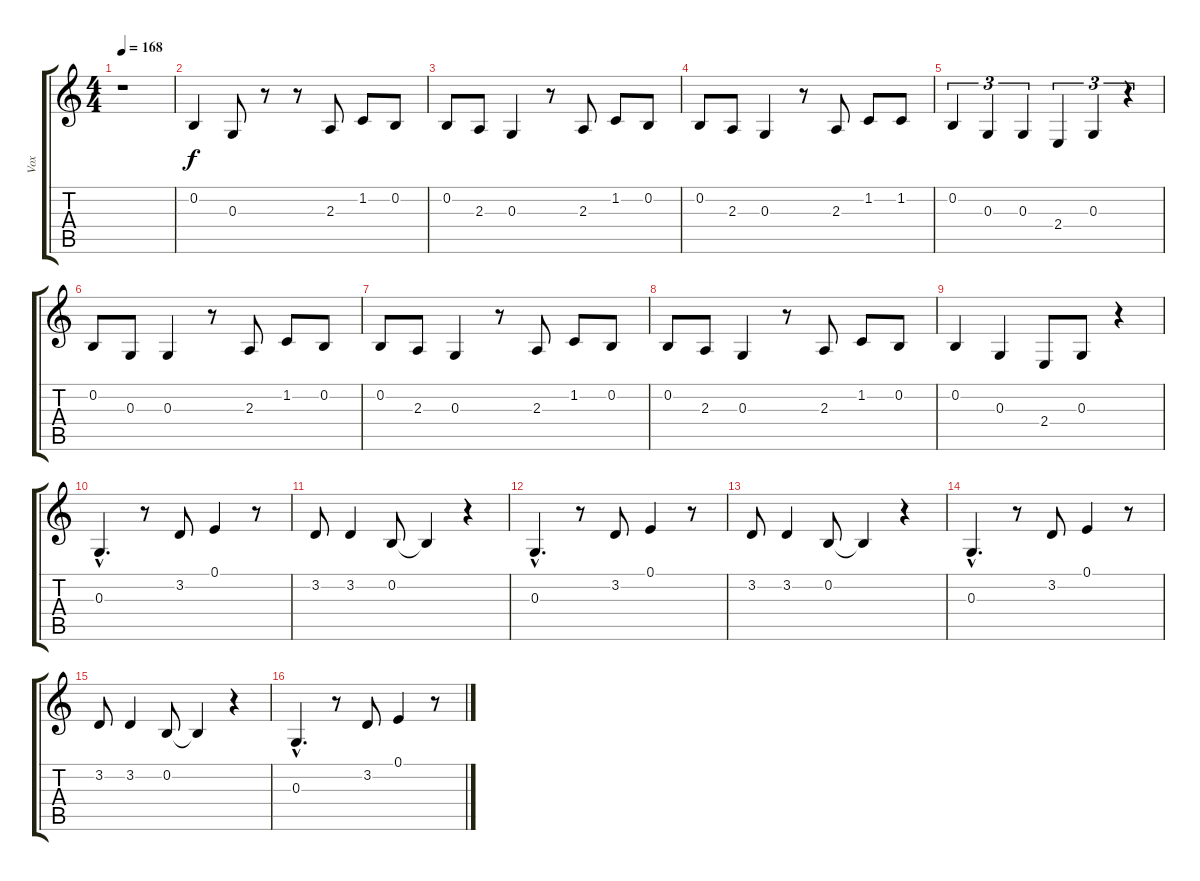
\track ("Vox" "Vox") {instrument altosax}
\staff {score tabs}
\tuning (E4 B3 G3 D3 A2 E2) {hide}
\ts (4 4)
\tempo 168
\clef g2
\ks c
r.1{dy f} |
0.2.4 0.3.8 r.8 r.8 2.3.8 1.2.8 0.2.8 |
0.2.8 2.3.8 0.3.4 r.8 2.3.8 1.2.8 0.2.8 |
0.2.8 2.3.8 0.3.4 r.8 2.3.8 1.2.8 1.2.8 |
0.2.4{tu (3 2)} 0.3.4{tu (3 2)} 0.3.4{tu (3 2)} 2.4.4{tu (3 2)} 0.3.4{tu (3 2)} r.4{tu (3 2)} |
0.2.8 0.3.8 0.3.4 r.8 2.3.8 1.2.8 0.2.8 |
0.2.8 2.3.8 0.3.4 r.8 2.3.8 1.2.8 0.2.8 |
0.2.8 2.3.8 0.3.4 r.8 2.3.8 1.2.8 0.2.8 |
0.2.4 0.3.4 2.4.8 0.3.8 r.4 |
0.3{hac}.4{d} r.8 3.2.8 0.1.4 r.8 |
3.2.8 3.2.4 0.2.8 0.2{t}.4 r.4 |
0.3{hac}.4{d} r.8 3.2.8 0.1.4 r.8 |
3.2.8 3.2.4 0.2.8 0.2{t}.4 r.4 |
0.3{hac}.4{d} r.8 3.2.8 0.1.4 r.8 |
3.2.8 3.2.4 0.2.8 0.2{t}.4 r.4 |
0.3{hac}.4{d} r.8 3.2.8 0.1.4 r.8
